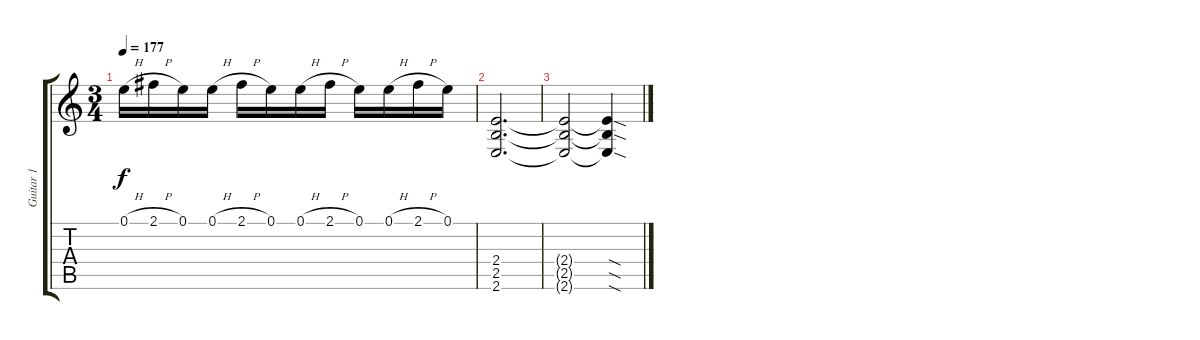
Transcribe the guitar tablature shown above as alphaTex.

\track ("Guitar 1" "Guitar 1") {instrument distortionguitar}
\staff {score tabs}
\tuning (E4 B3 G3 D3 A2 D2) {hide}
\ts (3 4)
\tempo 177
\clef g2
\ks c
0.1{h}.16{dy f} 2.1{h}.16 0.1.16 0.1{h}.16 2.1{h}.16 0.1.16 0.1{h}.16 2.1{h}.16 0.1.16 0.1{h}.16 2.1{h}.16 0.1.16 |
(2.4 2.5 2.6).2{d} |
(2.4{t} 2.5{t} 2.6{t}).2 (2.4{sod t} 2.5{sod t} 2.6{sod t}).4
